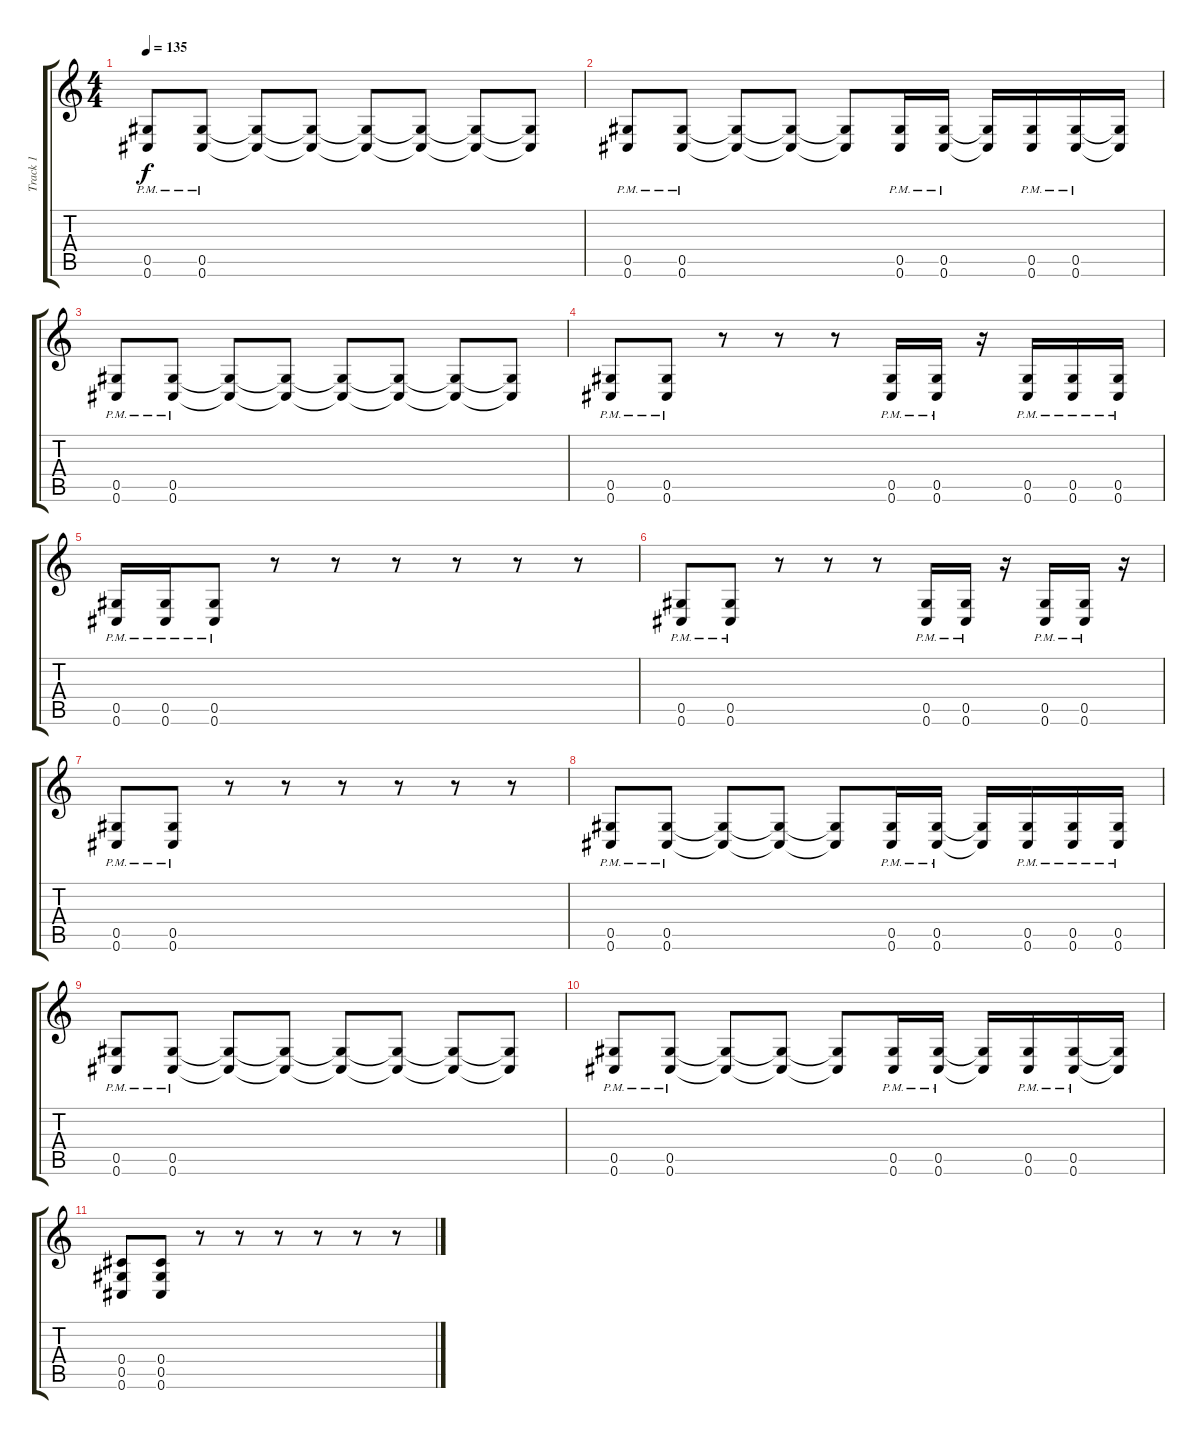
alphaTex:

\track ("Track 1" "Track 1") {instrument distortionguitar}
\staff {score tabs}
\tuning (Eb4 Bb3 Gb3 Db3 Ab2 Db2) {hide}
\ts (4 4)
\tempo 135
\clef g2
\ks c
(0.5{pm} 0.6{pm}).8{dy f} (0.5{pm} 0.6{pm}).8 (0.5{t} 0.6{t}).8 (0.5{t} 0.6{t}).8 (0.5{t} 0.6{t}).8 (0.5{t} 0.6{t}).8 (0.5{t} 0.6{t}).8 (0.5{t} 0.6{t}).8 |
(0.5{pm} 0.6{pm}).8 (0.5{pm} 0.6{pm}).8 (0.5{t} 0.6{t}).8 (0.5{t} 0.6{t}).8 (0.5{t} 0.6{t}).8 (0.5{pm} 0.6{pm}).16 (0.5{pm} 0.6{pm}).16 (0.5{t} 0.6{t}).16 (0.5{pm} 0.6{pm}).16 (0.5{pm} 0.6{pm}).16 (0.5{t} 0.6{t}).16 |
(0.5{pm} 0.6{pm}).8 (0.5{pm} 0.6{pm}).8 (0.5{t} 0.6{t}).8 (0.5{t} 0.6{t}).8 (0.5{t} 0.6{t}).8 (0.5{t} 0.6{t}).8 (0.5{t} 0.6{t}).8 (0.5{t} 0.6{t}).8 |
(0.5{pm} 0.6{pm}).8 (0.5{pm} 0.6{pm}).8 r.8 r.8 r.8 (0.5{pm} 0.6{pm}).16 (0.5{pm} 0.6{pm}).16 r.16 (0.5{pm} 0.6{pm}).16 (0.5{pm} 0.6{pm}).16 (0.5{pm} 0.6{pm}).16 |
(0.5{pm} 0.6{pm}).16 (0.5{pm} 0.6{pm}).16 (0.5{pm} 0.6{pm}).8 r.8 r.8 r.8 r.8 r.8 r.8 |
(0.5{pm} 0.6{pm}).8 (0.5{pm} 0.6{pm}).8 r.8 r.8 r.8 (0.5{pm} 0.6{pm}).16 (0.5{pm} 0.6{pm}).16 r.16 (0.5{pm} 0.6{pm}).16 (0.5{pm} 0.6{pm}).16 r.16 |
(0.5{pm} 0.6{pm}).8 (0.5{pm} 0.6{pm}).8 r.8 r.8 r.8 r.8 r.8 r.8 |
(0.5{pm} 0.6{pm}).8 (0.5{pm} 0.6{pm}).8 (0.5{t} 0.6{t}).8 (0.5{t} 0.6{t}).8 (0.5{t} 0.6{t}).8 (0.5{pm} 0.6{pm}).16 (0.5{pm} 0.6{pm}).16 (0.5{t} 0.6{t}).16 (0.5{pm} 0.6{pm}).16 (0.5{pm} 0.6{pm}).16 (0.5{pm} 0.6{pm}).16 |
(0.5{pm} 0.6{pm}).8 (0.5{pm} 0.6{pm}).8 (0.5{t} 0.6{t}).8 (0.5{t} 0.6{t}).8 (0.5{t} 0.6{t}).8 (0.5{t} 0.6{t}).8 (0.5{t} 0.6{t}).8 (0.5{t} 0.6{t}).8 |
(0.5{pm} 0.6{pm}).8 (0.5{pm} 0.6{pm}).8 (0.5{t} 0.6{t}).8 (0.5{t} 0.6{t}).8 (0.5{t} 0.6{t}).8 (0.5{pm} 0.6{pm}).16 (0.5{pm} 0.6{pm}).16 (0.5{t} 0.6{t}).16 (0.5{pm} 0.6{pm}).16 (0.5{pm} 0.6{pm}).16 (0.5{t} 0.6{t}).16 |
(0.4 0.5 0.6).8 (0.4 0.5 0.6).8 r.8 r.8 r.8 r.8 r.8 r.8
